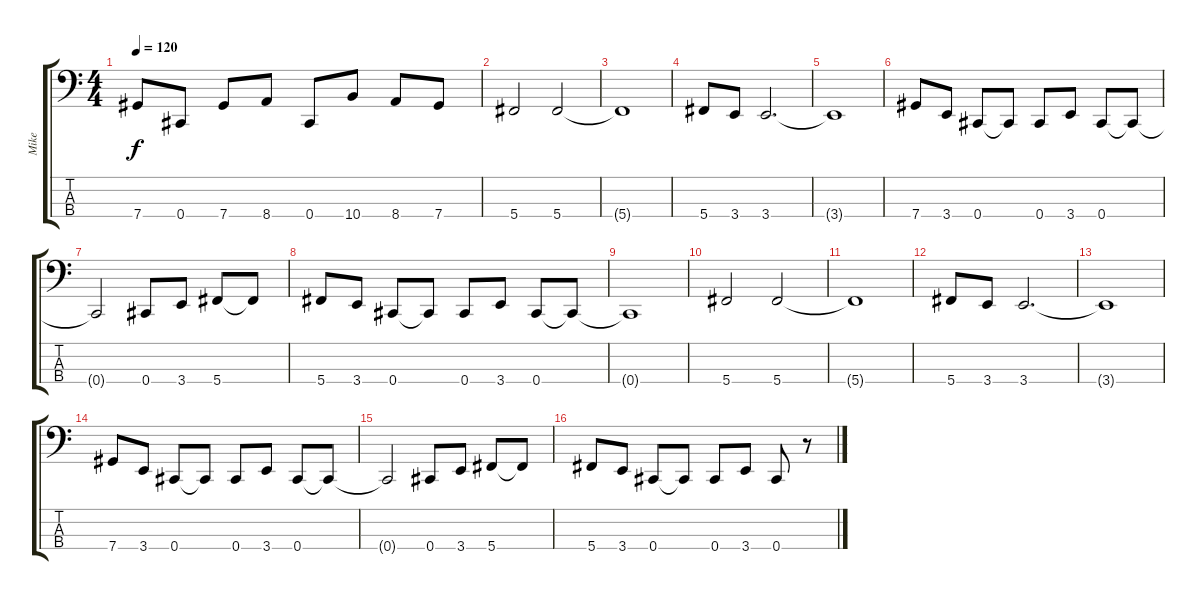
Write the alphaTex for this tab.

\track ("Mike" "Mike") {instrument electricbassfinger}
\staff {score tabs}
\tuning (F2 C2 G1 Db1) {hide}
\ts (4 4)
\tempo 120
\clef f4
\ks c
7.4.8{dy f} 0.4.8 7.4.8 8.4.8 0.4.8 10.4.8 8.4.8 7.4.8 |
5.4.2 5.4.2 |
5.4{t}.1 |
5.4.8 3.4.8 3.4.2{d} |
3.4{t}.1 |
7.4.8 3.4.8 0.4.8 0.4{t}.8 0.4.8 3.4.8 0.4.8 0.4{t}.8 |
0.4{t}.2 0.4.8 3.4.8 5.4.8 5.4{t}.8 |
5.4.8 3.4.8 0.4.8 0.4{t}.8 0.4.8 3.4.8 0.4.8 0.4{t}.8 |
0.4{t}.1 |
5.4.2 5.4.2 |
5.4{t}.1 |
5.4.8 3.4.8 3.4.2{d} |
3.4{t}.1 |
7.4.8 3.4.8 0.4.8 0.4{t}.8 0.4.8 3.4.8 0.4.8 0.4{t}.8 |
0.4{t}.2 0.4.8 3.4.8 5.4.8 5.4{t}.8 |
5.4.8 3.4.8 0.4.8 0.4{t}.8 0.4.8 3.4.8 0.4.8 r.8
